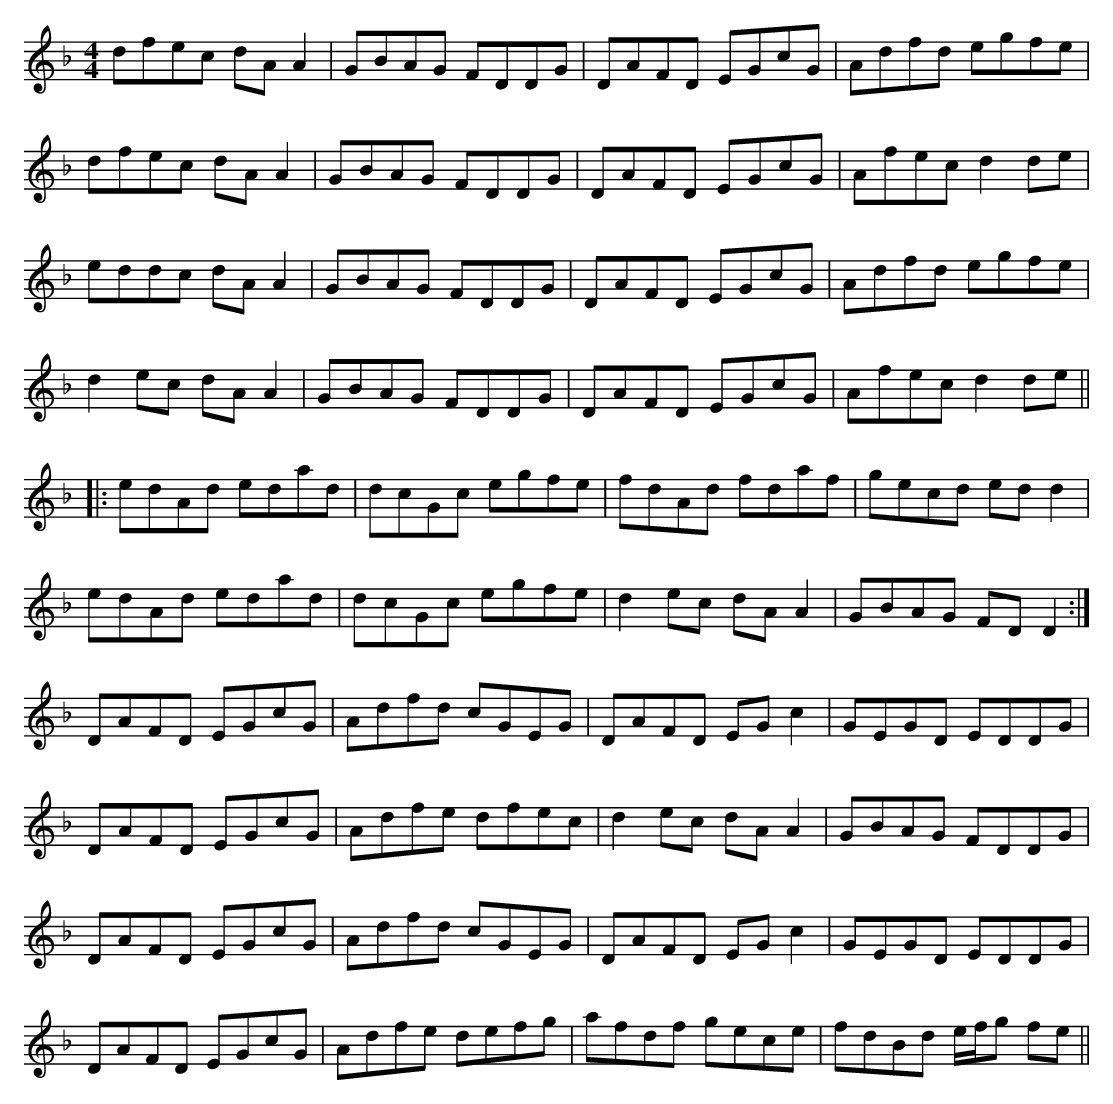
X:1
M:4/4
K:Dmin
dfec dA A2|GBAG FDDG|DAFD EGcG|Adfd egfe|
dfec dA A2|GBAG FDDG|DAFD EGcG|Afec d2 de|
eddc dA A2|GBAG FDDG|DAFD EGcG|Adfd egfe|
d2 ec dA A2|GBAG FDDG|DAFD EGcG|Afec d2 de||
|:edAd edad|dcGc egfe|fdAd fdaf|gecd ed d2|
edAd edad|dcGc egfe|d2 ec dA A2|GBAG FD D2:|
DAFD EGcG|Adfd cGEG|DAFD EG c2|GEGD EDDG|
DAFD EGcG|Adfe dfec|d2 ec dA A2|GBAG FDDG|
DAFD EGcG|Adfd cGEG|DAFD EG c2|GEGD EDDG|
DAFD EGcG|Adfe defg|afdf gece|fdBd e/f/g fe||
